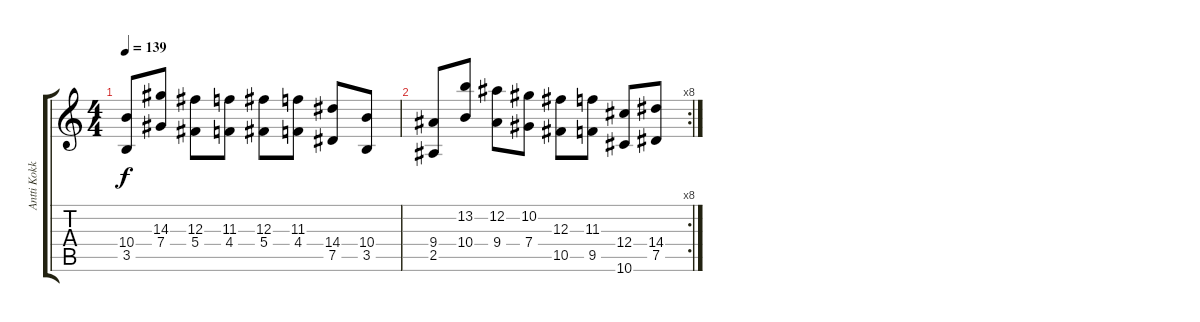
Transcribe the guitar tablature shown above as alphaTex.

\track ("Antti Kokko " "Antti Kokk") {instrument overdrivenguitar}
\staff {score tabs}
\tuning (Eb4 Bb3 Gb3 Db3 Ab2 Eb2) {hide}
\ts (4 4)
\tempo 139
\clef g2
\ks c
(10.4 3.5).8{dy f} (14.3 7.4).8 (12.3 5.4).8 (11.3 4.4).8 (12.3 5.4).8 (11.3 4.4).8 (14.4 7.5).8 (10.4 3.5).8 |
\rc 8
(9.4 2.5).8 (13.2 10.4).8 (12.2 9.4).8 (10.2 7.4).8 (12.3 10.5).8 (11.3 9.5).8 (12.4 10.6).8 (14.4 7.5).8
